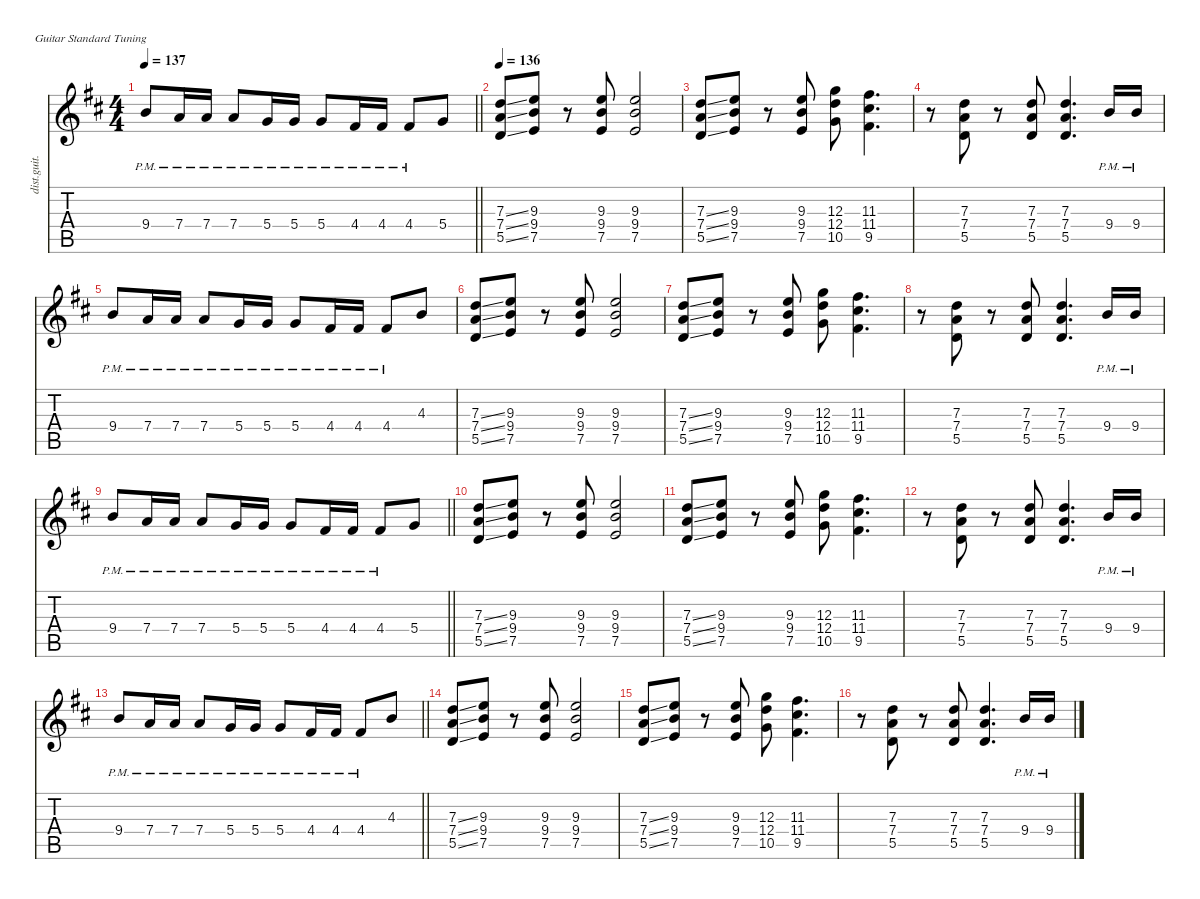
\defaultSystemsLayout 4
\hideDynamics
\bracketExtendMode nobrackets
\otherSystemsTrackNameOrientation horizontal
\track ("James - Rythme Distortion" "dist.guit.") {defaultSystemsLayout 4 instrument distortionguitar}
\staff {score tabs}
\tuning (E4 B3 G3 D3 A2 E2)
\ts (4 4)
\tempo 137
\clef g2
\barLineRight lightlight
\ks bminor
9.4{pm acc forcenatural}.8{dy f beam Up} 7.4{pm acc forcenatural}.16{beam Up} 7.4{pm acc forcenatural}.16{beam Up} 7.4{pm acc forcenatural}.8{beam Up} 5.4{pm acc forcenatural}.16{beam Up} 5.4{pm acc forcenatural}.16{beam Up} 5.4{pm acc forcenatural}.8{beam Up} 4.4{pm acc #}.16{beam Up} 4.4{pm acc #}.16{beam Up} 4.4{pm acc #}.8{beam Up} 5.4{acc forcenatural}.8{beam Up} |
\tempo 136
(7.3{ss acc forcenatural} 7.4{ss acc forcenatural} 5.5{ss acc forcenatural}).8{beam Up} (9.3{acc forcenatural} 9.4{acc forcenatural} 7.5{acc forcenatural}).8{beam Up} r.8{beam Up} (9.3{acc forcenatural} 9.4{acc forcenatural} 7.5{acc forcenatural}).8{beam Up} (9.3{acc forcenatural} 9.4{acc forcenatural} 7.5{acc forcenatural}).2{beam Up} |
(7.3{ss acc forcenatural} 7.4{ss acc forcenatural} 5.5{ss acc forcenatural}).8{beam Up} (9.3{acc forcenatural} 9.4{acc forcenatural} 7.5{acc forcenatural}).8{beam Up} r.8{beam Up} (9.3{acc forcenatural} 9.4{acc forcenatural} 7.5{acc forcenatural}).8{beam Up} (12.3{acc forcenatural} 12.4{acc forcenatural} 10.5{acc forcenatural}).8{beam Down} (11.3{acc #} 11.4{acc #} 9.5{acc #}).4{d beam Down} |
r.8{beam Down} (7.3{acc forcenatural} 7.4{acc forcenatural} 5.5{acc forcenatural}).8{beam Up} r.8{beam Up} (7.3{acc forcenatural} 7.4{acc forcenatural} 5.5{acc forcenatural}).8{beam Up} (7.3{acc forcenatural} 7.4{acc forcenatural} 5.5{acc forcenatural}).4{d beam Up} 9.4{pm acc forcenatural}.16{beam Up} 9.4{pm acc forcenatural}.16{beam Up} |
9.4{pm acc forcenatural}.8{beam Up} 7.4{pm acc forcenatural}.16{beam Up} 7.4{pm acc forcenatural}.16{beam Up} 7.4{pm acc forcenatural}.8{beam Up} 5.4{pm acc forcenatural}.16{beam Up} 5.4{pm acc forcenatural}.16{beam Up} 5.4{pm acc forcenatural}.8{beam Up} 4.4{pm acc #}.16{beam Up} 4.4{pm acc #}.16{beam Up} 4.4{pm acc #}.8{beam Up} 4.3{acc forcenatural}.8{beam Up} |
(7.3{ss acc forcenatural} 7.4{ss acc forcenatural} 5.5{ss acc forcenatural}).8{beam Up} (9.3{acc forcenatural} 9.4{acc forcenatural} 7.5{acc forcenatural}).8{beam Up} r.8{beam Up} (9.3{acc forcenatural} 9.4{acc forcenatural} 7.5{acc forcenatural}).8{beam Up} (9.3{acc forcenatural} 9.4{acc forcenatural} 7.5{acc forcenatural}).2{beam Up} |
(7.3{ss acc forcenatural} 7.4{ss acc forcenatural} 5.5{ss acc forcenatural}).8{beam Up} (9.3{acc forcenatural} 9.4{acc forcenatural} 7.5{acc forcenatural}).8{beam Up} r.8{beam Up} (9.3{acc forcenatural} 9.4{acc forcenatural} 7.5{acc forcenatural}).8{beam Up} (12.3{acc forcenatural} 12.4{acc forcenatural} 10.5{acc forcenatural}).8{beam Down} (11.3{acc #} 11.4{acc #} 9.5{acc #}).4{d beam Down} |
r.8{beam Down} (7.3{acc forcenatural} 7.4{acc forcenatural} 5.5{acc forcenatural}).8{beam Up} r.8{beam Up} (7.3{acc forcenatural} 7.4{acc forcenatural} 5.5{acc forcenatural}).8{beam Up} (7.3{acc forcenatural} 7.4{acc forcenatural} 5.5{acc forcenatural}).4{d beam Up} 9.4{pm acc forcenatural}.16{beam Up} 9.4{pm acc forcenatural}.16{beam Up} |
\barLineRight lightlight
9.4{pm acc forcenatural}.8{beam Up} 7.4{pm acc forcenatural}.16{beam Up} 7.4{pm acc forcenatural}.16{beam Up} 7.4{pm acc forcenatural}.8{beam Up} 5.4{pm acc forcenatural}.16{beam Up} 5.4{pm acc forcenatural}.16{beam Up} 5.4{pm acc forcenatural}.8{beam Up} 4.4{pm acc #}.16{beam Up} 4.4{pm acc #}.16{beam Up} 4.4{pm acc #}.8{beam Up} 5.4{acc forcenatural}.8{beam Up} |
(7.3{ss acc forcenatural} 7.4{ss acc forcenatural} 5.5{ss acc forcenatural}).8{beam Up} (9.3{acc forcenatural} 9.4{acc forcenatural} 7.5{acc forcenatural}).8{beam Up} r.8{beam Up} (9.3{acc forcenatural} 9.4{acc forcenatural} 7.5{acc forcenatural}).8{beam Up} (9.3{acc forcenatural} 9.4{acc forcenatural} 7.5{acc forcenatural}).2{beam Up} |
(7.3{ss acc forcenatural} 7.4{ss acc forcenatural} 5.5{ss acc forcenatural}).8{beam Up} (9.3{acc forcenatural} 9.4{acc forcenatural} 7.5{acc forcenatural}).8{beam Up} r.8{beam Up} (9.3{acc forcenatural} 9.4{acc forcenatural} 7.5{acc forcenatural}).8{beam Up} (12.3{acc forcenatural} 12.4{acc forcenatural} 10.5{acc forcenatural}).8{beam Down} (11.3{acc #} 11.4{acc #} 9.5{acc #}).4{d beam Down} |
r.8{beam Down} (7.3{acc forcenatural} 7.4{acc forcenatural} 5.5{acc forcenatural}).8{beam Up} r.8{beam Up} (7.3{acc forcenatural} 7.4{acc forcenatural} 5.5{acc forcenatural}).8{beam Up} (7.3{acc forcenatural} 7.4{acc forcenatural} 5.5{acc forcenatural}).4{d beam Up} 9.4{pm acc forcenatural}.16{beam Up} 9.4{pm acc forcenatural}.16{beam Up} |
\barLineRight lightlight
9.4{pm acc forcenatural}.8{beam Up} 7.4{pm acc forcenatural}.16{beam Up} 7.4{pm acc forcenatural}.16{beam Up} 7.4{pm acc forcenatural}.8{beam Up} 5.4{pm acc forcenatural}.16{beam Up} 5.4{pm acc forcenatural}.16{beam Up} 5.4{pm acc forcenatural}.8{beam Up} 4.4{pm acc #}.16{beam Up} 4.4{pm acc #}.16{beam Up} 4.4{pm acc #}.8{beam Up} 4.3{acc forcenatural}.8{beam Up} |
(7.3{ss acc forcenatural} 7.4{ss acc forcenatural} 5.5{ss acc forcenatural}).8{beam Up} (9.3{acc forcenatural} 9.4{acc forcenatural} 7.5{acc forcenatural}).8{beam Up} r.8{beam Up} (9.3{acc forcenatural} 9.4{acc forcenatural} 7.5{acc forcenatural}).8{beam Up} (9.3{acc forcenatural} 9.4{acc forcenatural} 7.5{acc forcenatural}).2{beam Up} |
(7.3{ss acc forcenatural} 7.4{ss acc forcenatural} 5.5{ss acc forcenatural}).8{beam Up} (9.3{acc forcenatural} 9.4{acc forcenatural} 7.5{acc forcenatural}).8{beam Up} r.8{beam Up} (9.3{acc forcenatural} 9.4{acc forcenatural} 7.5{acc forcenatural}).8{beam Up} (12.3{acc forcenatural} 12.4{acc forcenatural} 10.5{acc forcenatural}).8{beam Down} (11.3{acc #} 11.4{acc #} 9.5{acc #}).4{d beam Down} |
r.8{beam Down} (7.3{acc forcenatural} 7.4{acc forcenatural} 5.5{acc forcenatural}).8{beam Up} r.8{beam Up} (7.3{acc forcenatural} 7.4{acc forcenatural} 5.5{acc forcenatural}).8{beam Up} (7.3{acc forcenatural} 7.4{acc forcenatural} 5.5{acc forcenatural}).4{d beam Up} 9.4{pm acc forcenatural}.16{beam Up} 9.4{pm acc forcenatural}.16{beam Up}
